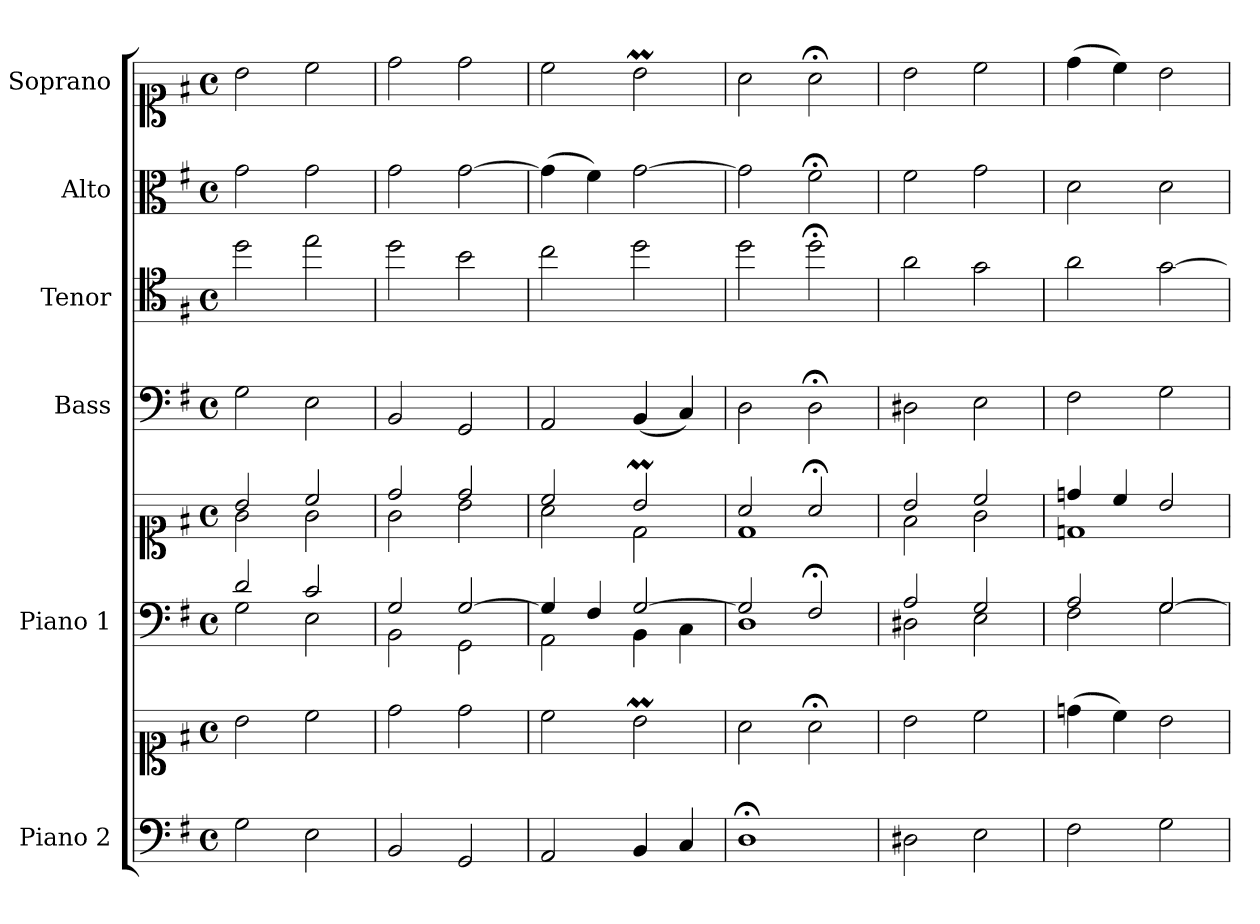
**kern	**kern	**kern	**kern	**kern	**kern	**kern	**kern
*part6	*part6	*part5	*part5	*part4	*part3	*part2	*part1
*staff8	*staff7	*staff6	*staff5	*staff4	*staff3	*staff2	*staff1
*I"Piano 2	*	*I"Piano 1	*	*I"Bass	*I"Tenor	*I"Alto	*I"Soprano
*I'Pno 2	*	*I'Pno 1	*	*I'B.	*I'T.	*I'A.	*I'S.
*clefF4	*clefC1	*clefF4	*clefC1	*clefF4	*clefC4	*clefC3	*clefC1
*	*	*	*	*	*ITrd7c12	*	*
*k[f#]	*k[f#]	*k[f#]	*k[f#]	*k[f#]	*k[f#]	*k[f#]	*k[f#]
*G:	*G:	*G:	*G:	*G:	*G:	*G:	*G:
*M4/4	*M4/4	*M4/4	*M4/4	*M4/4	*M4/4	*M4/4	*M4/4
*met(c)	*met(c)	*met(c)	*met(c)	*met(c)	*met(c)	*met(c)	*met(c)
=1	=1	=1	=1	=1	=1	=1	=1
*	*	*^	*^	*	*	*	*
2G\	2b\	2d/	2G\	2b/	2g\	2G\	2d\	2g\	2b\
2E\	2cc\	2c/	2E\	2cc/	2g\	2E\	2e\	2g\	2cc\
=2	=2	=2	=2	=2	=2	=2	=2	=2	=2
2BB/	2dd\	2G/	2BB\	2dd/	2g\	2BB/	2d\	2g\	2dd\
2GG/	2dd\	[>2G/	2GG\	2dd/	2b\	2GG/	2B\	[>2g\	2dd\
=3	=3	=3	=3	=3	=3	=3	=3	=3	=3
2AA/	2cc\	4G/]	2AA\	2cc/	2a\	2AA/	2c\	(4g\]	2cc\
.	.	4F#/	.	.	.	.	.	4f#\)	.
4BB/	2bm\	[>2G/	4BB\	2bm/	2d\	(4BB/	2d\	[>2g\	2bm\
4C/	.	.	4C\	.	.	4C/)	.	.	.
=4	=4	=4	=4	=4	=4	=4	=4	=4	=4
1D;\	2a\	2G/]	1D\	2a/	1d\	2D\	2d\	2g\]	2a\
.	2a;<\	2F#;/	.	2a;</	.	2D;<\	2d;<\	2f#;<\	2a;<\
=5	=5	=5	=5	=5	=5	=5	=5	=5	=5
2D#X\	2b\	2A/	2D#X\	2b/	2f#\	2D#X\	2A\	2f#\	2b\
2E\	2cc\	2G/	2E\	2cc/	2g\	2E\	2G\	2g\	2cc\
=6	=6	=6	=6	=6	=6	=6	=6	=6	=6
2F#\	(4ddn\	2A/	2F#\	4ddn/	1dn\	2F#\	2A\	2d\	(4dd\
.	4cc\)	.	.	4cc/	.	.	.	.	4cc\)
2G\	2b\	[>2G/	2G\	2b/	.	2G\	[>2G\	2d\	2b\
*	*	*v	*v	*	*	*	*	*	*
*	*	*	*v	*v	*	*	*	*
=	=	=	=	=	=	=	=
*-	*-	*-	*-	*-	*-	*-	*-
